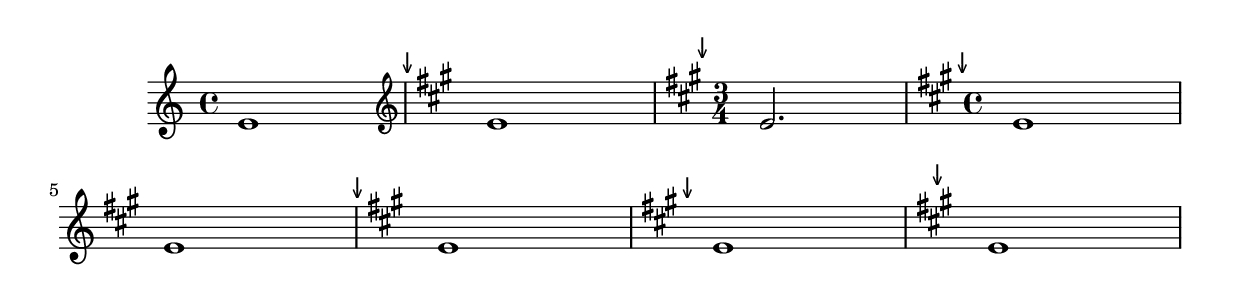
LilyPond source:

%% DO NOT EDIT this file manually; it is automatically
%% generated from LSR http://lsr.dsi.unimi.it
%% Make any changes in LSR itself, or in Documentation/snippets/new/ ,
%% and then run scripts/auxiliar/makelsr.py
%%
%% This file is in the public domain.
\version "2.14.0"

\header {
  lsrtags = "text"

%% Translation of GIT committish: 59caa3adce63114ca7972d18f95d4aadc528ec3d
  texidoces = "
Si están especificadas, las marcas de texto se pueden alinear con
objetos de notación distintos a las líneas divisorias.  Entre estos
objetos se encuentran @code{ambitus}, @code{breathing-sign},
@code{clef}, @code{custos}, @code{staff-bar}, @code{left-edge},
@code{key-cancellation}, @code{key-signature} y @code{time-signature}.

En estos casos, las marcas de texto se centran horizontalmente sobre
el objeto, aunque esto se puede cambiar, como se muestra en la segunda
línea de este ejemplo (en una partitura con varios pentagramas, se
debe hacer este ajuste para todos los pentagramas).

"
  doctitlees = "Alinear marcas con varios objetos de notación"


%% Translation of GIT committish: 0a868be38a775ecb1ef935b079000cebbc64de40
  texidocde = "
Wenn angegeben, können Textzeichen auch an anderen Objekten als Taktstrichen
ausgerichtet werden.  Zu diesen Objekten gehören @code{ambitus},
@code{breathing-sign}, @code{clef}, @code{custos}, @code{staff-bar},
@code{left-edge}, @code{key-cancellation}, @code{key-signature} und
@code{time-signature}.

In diesem Fall werden die Zeichen horizontal über dem Objekt zentriert.
Diese Ausrichtung kann auch geändert werden, wie die zweite Zeile
des Beispiels zeigt.  In einer Partitur mit vielen Systemen sollte
diese Einstellung für alle Systeme gemacht werden.

"

  doctitlede = "Zeichen an verschiedenen Notationsobjekten ausrichten"

%% Translation of GIT committish: 548ef200973bd3d46ea75c5498461d9e5f168334
  texidocfr = "
Les indications textuelles peuvent s'aligner par rapport à d'autres
objets que des barres de mesure, tels que @code{ambitus},
@code{breathing-sign}, @code{clef}, @code{custos}, @code{staff-bar},
@code{left-edge}, @code{key-cancellation}, @code{key-signature}, ou
@code{time-signature}.



Par défaut, les indications textuelles sont alignées avec le milieu
des objets de notation. Bien entendu, vous pouvez modifier les
propriétés des objets en question pour obtenir un autre
résultat comme l'illustre la deuxième ligne de l'exemple.  Dans le cas
de portées multiples, ces réglages doivent être faits pour chacune
d'entre elles.



"
  doctitlefr = "Alignement des indications par rapport à divers objets
de notation"


  texidoc = "
If specified, text marks may be aligned with notation objects other
than bar lines.  These objects include @code{ambitus},
@code{breathing-sign}, @code{clef}, @code{custos}, @code{staff-bar},
@code{left-edge}, @code{key-cancellation}, @code{key-signature}, and
@code{time-signature}.



In such cases, text marks will be horizontally centered above the
object. However this can be changed, as demonstrated on the second line
of this example (in a score with multiple staves, this setting should
be done for all the staves).



"
  doctitle = "Aligning marks with various notation objects"
} % begin verbatim

\relative c' {
  e1

  % the RehearsalMark will be centered above the Clef
  \override Score.RehearsalMark #'break-align-symbols = #'(clef)
  \key a \major
  \clef treble
  \mark "↓"
  e1

  % the RehearsalMark will be centered above the TimeSignature
  \override Score.RehearsalMark #'break-align-symbols = #'(time-signature)
  \key a \major
  \clef treble
  \time 3/4
  \mark \markup { \char ##x2193 }
  e2.

  % the RehearsalMark will be centered above the KeySignature
  \override Score.RehearsalMark #'break-align-symbols = #'(key-signature)
  \key a \major
  \clef treble
  \time 4/4
  \mark \markup { \char ##x2193 }
  e1

  \break
  e1

  % the RehearsalMark will be aligned with the left edge of the KeySignature
  \once \override Score.KeySignature #'break-align-anchor-alignment = #LEFT
  \mark \markup { \char ##x2193 }
  \key a \major
  e1

  % the RehearsalMark will be aligned with the right edge of the KeySignature
  \once \override Score.KeySignature #'break-align-anchor-alignment = #RIGHT
  \key a \major
  \mark \markup { \char ##x2193 }
  e1

  % the RehearsalMark will be aligned with the left edge of the KeySignature
  % and then shifted right by one unit.
  \once \override Score.KeySignature #'break-align-anchor = #1
  \key a \major
  \mark \markup { \char ##x2193 }
  e1
}
